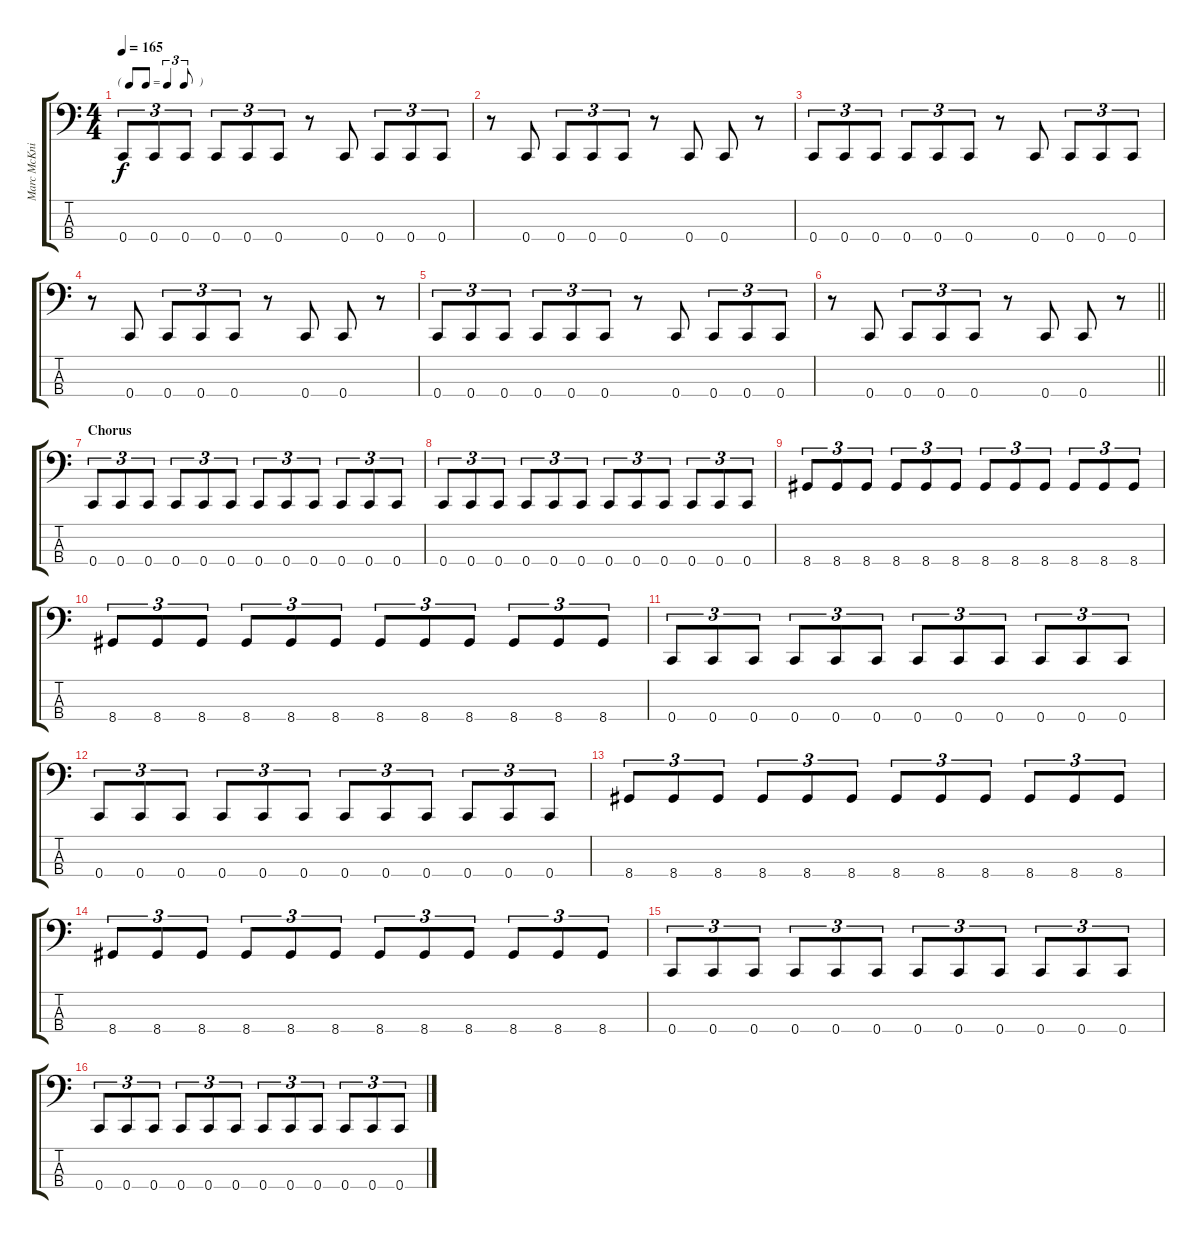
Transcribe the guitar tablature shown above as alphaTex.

\track ("Marc McKnight" "Marc McKni") {instrument electricbassfinger}
\staff {score tabs}
\tuning (F2 C2 G1 C1) {hide}
\ts (4 4)
\tf triplet8th
\tempo 165
\clef f4
\ks c
0.4.8{tu (3 2) dy f} 0.4.8{tu (3 2)} 0.4.8{tu (3 2)} 0.4.8{tu (3 2)} 0.4.8{tu (3 2)} 0.4.8{tu (3 2)} r.8 0.4.8 0.4.8{tu (3 2)} 0.4.8{tu (3 2)} 0.4.8{tu (3 2)} |
r.8 0.4.8 0.4.8{tu (3 2)} 0.4.8{tu (3 2)} 0.4.8{tu (3 2)} r.8 0.4.8 0.4.8 r.8 |
0.4.8{tu (3 2)} 0.4.8{tu (3 2)} 0.4.8{tu (3 2)} 0.4.8{tu (3 2)} 0.4.8{tu (3 2)} 0.4.8{tu (3 2)} r.8 0.4.8 0.4.8{tu (3 2)} 0.4.8{tu (3 2)} 0.4.8{tu (3 2)} |
r.8 0.4.8 0.4.8{tu (3 2)} 0.4.8{tu (3 2)} 0.4.8{tu (3 2)} r.8 0.4.8 0.4.8 r.8 |
0.4.8{tu (3 2)} 0.4.8{tu (3 2)} 0.4.8{tu (3 2)} 0.4.8{tu (3 2)} 0.4.8{tu (3 2)} 0.4.8{tu (3 2)} r.8 0.4.8 0.4.8{tu (3 2)} 0.4.8{tu (3 2)} 0.4.8{tu (3 2)} |
\barLineRight lightlight
r.8 0.4.8 0.4.8{tu (3 2)} 0.4.8{tu (3 2)} 0.4.8{tu (3 2)} r.8 0.4.8 0.4.8 r.8 |
\section ("" "Chorus")
0.4.8{tu (3 2)} 0.4.8{tu (3 2)} 0.4.8{tu (3 2)} 0.4.8{tu (3 2)} 0.4.8{tu (3 2)} 0.4.8{tu (3 2)} 0.4.8{tu (3 2)} 0.4.8{tu (3 2)} 0.4.8{tu (3 2)} 0.4.8{tu (3 2)} 0.4.8{tu (3 2)} 0.4.8{tu (3 2)} |
0.4.8{tu (3 2)} 0.4.8{tu (3 2)} 0.4.8{tu (3 2)} 0.4.8{tu (3 2)} 0.4.8{tu (3 2)} 0.4.8{tu (3 2)} 0.4.8{tu (3 2)} 0.4.8{tu (3 2)} 0.4.8{tu (3 2)} 0.4.8{tu (3 2)} 0.4.8{tu (3 2)} 0.4.8{tu (3 2)} |
8.4.8{tu (3 2)} 8.4.8{tu (3 2)} 8.4.8{tu (3 2)} 8.4.8{tu (3 2)} 8.4.8{tu (3 2)} 8.4.8{tu (3 2)} 8.4.8{tu (3 2)} 8.4.8{tu (3 2)} 8.4.8{tu (3 2)} 8.4.8{tu (3 2)} 8.4.8{tu (3 2)} 8.4.8{tu (3 2)} |
8.4.8{tu (3 2)} 8.4.8{tu (3 2)} 8.4.8{tu (3 2)} 8.4.8{tu (3 2)} 8.4.8{tu (3 2)} 8.4.8{tu (3 2)} 8.4.8{tu (3 2)} 8.4.8{tu (3 2)} 8.4.8{tu (3 2)} 8.4.8{tu (3 2)} 8.4.8{tu (3 2)} 8.4.8{tu (3 2)} |
0.4.8{tu (3 2)} 0.4.8{tu (3 2)} 0.4.8{tu (3 2)} 0.4.8{tu (3 2)} 0.4.8{tu (3 2)} 0.4.8{tu (3 2)} 0.4.8{tu (3 2)} 0.4.8{tu (3 2)} 0.4.8{tu (3 2)} 0.4.8{tu (3 2)} 0.4.8{tu (3 2)} 0.4.8{tu (3 2)} |
0.4.8{tu (3 2)} 0.4.8{tu (3 2)} 0.4.8{tu (3 2)} 0.4.8{tu (3 2)} 0.4.8{tu (3 2)} 0.4.8{tu (3 2)} 0.4.8{tu (3 2)} 0.4.8{tu (3 2)} 0.4.8{tu (3 2)} 0.4.8{tu (3 2)} 0.4.8{tu (3 2)} 0.4.8{tu (3 2)} |
8.4.8{tu (3 2)} 8.4.8{tu (3 2)} 8.4.8{tu (3 2)} 8.4.8{tu (3 2)} 8.4.8{tu (3 2)} 8.4.8{tu (3 2)} 8.4.8{tu (3 2)} 8.4.8{tu (3 2)} 8.4.8{tu (3 2)} 8.4.8{tu (3 2)} 8.4.8{tu (3 2)} 8.4.8{tu (3 2)} |
8.4.8{tu (3 2)} 8.4.8{tu (3 2)} 8.4.8{tu (3 2)} 8.4.8{tu (3 2)} 8.4.8{tu (3 2)} 8.4.8{tu (3 2)} 8.4.8{tu (3 2)} 8.4.8{tu (3 2)} 8.4.8{tu (3 2)} 8.4.8{tu (3 2)} 8.4.8{tu (3 2)} 8.4.8{tu (3 2)} |
0.4.8{tu (3 2)} 0.4.8{tu (3 2)} 0.4.8{tu (3 2)} 0.4.8{tu (3 2)} 0.4.8{tu (3 2)} 0.4.8{tu (3 2)} 0.4.8{tu (3 2)} 0.4.8{tu (3 2)} 0.4.8{tu (3 2)} 0.4.8{tu (3 2)} 0.4.8{tu (3 2)} 0.4.8{tu (3 2)} |
0.4.8{tu (3 2)} 0.4.8{tu (3 2)} 0.4.8{tu (3 2)} 0.4.8{tu (3 2)} 0.4.8{tu (3 2)} 0.4.8{tu (3 2)} 0.4.8{tu (3 2)} 0.4.8{tu (3 2)} 0.4.8{tu (3 2)} 0.4.8{tu (3 2)} 0.4.8{tu (3 2)} 0.4.8{tu (3 2)}
